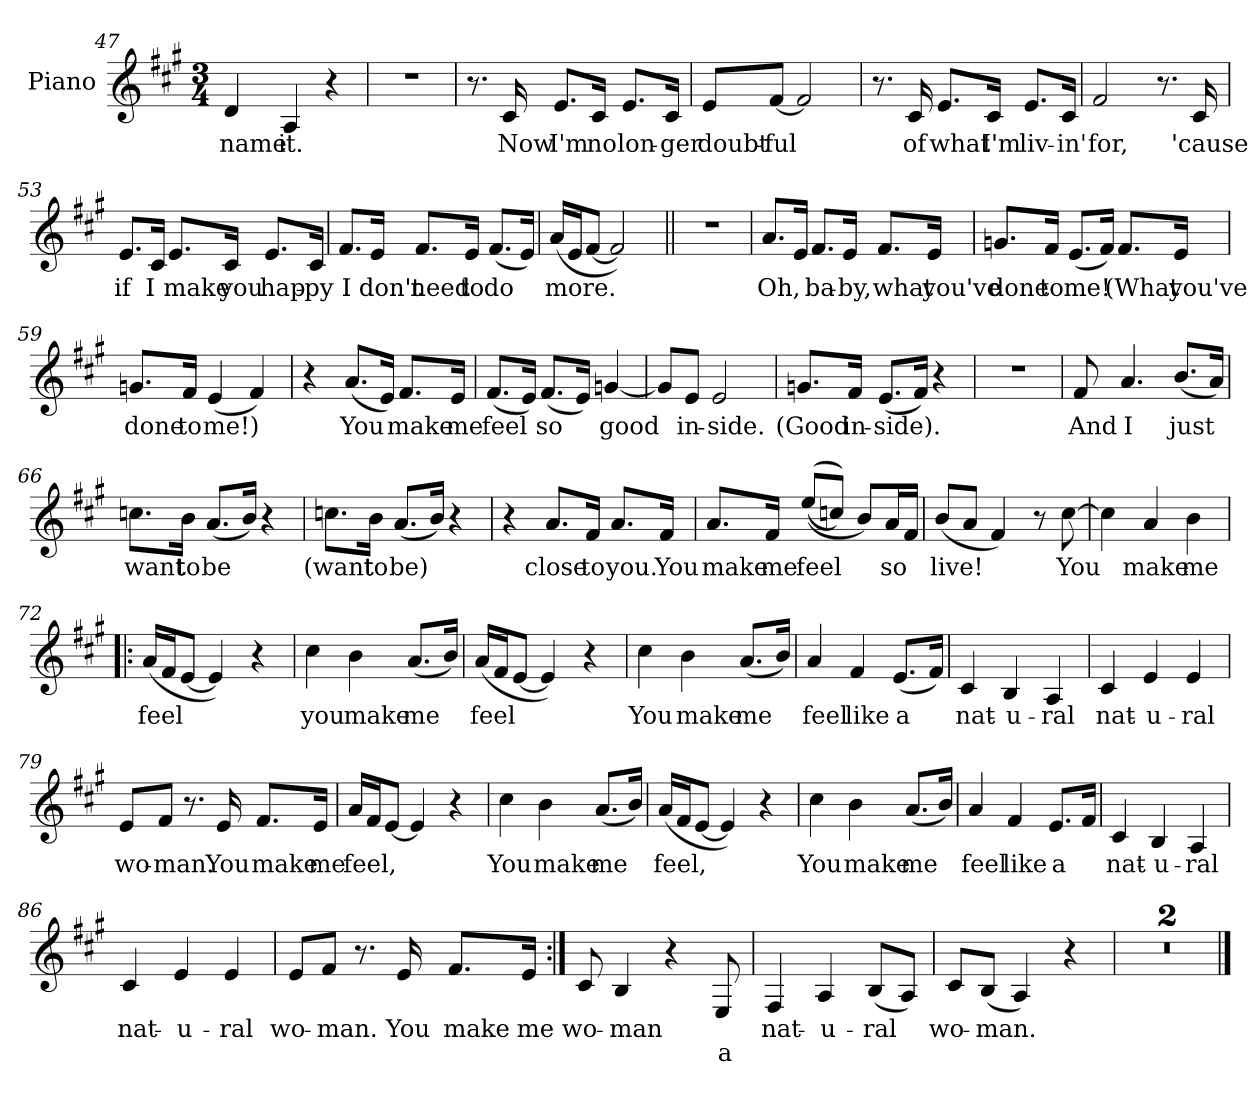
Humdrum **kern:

**kern	**text	**text
*part1	*part1	*part1
*staff1	*staff1	*staff1
*I"Piano	*	*
*I'Pno.	*	*
*clefG2	*	*
*k[f#c#g#]	*	*
*A:	*	*
*M3/4	*	*
=47	=47	=47
4d/	name	.
4A/	it.	.
4r	.	.
!!LO:LB:g=z
=48	=48	=48
2.r	.	.
=49	=49	=49
8.r	.	.
16c#/	Now	.
8.e/L	I'm	.
16c#/Jk	no	.
8.e/L	lon-	.
16c#/Jk	-ger	.
=50	=50	=50
8e/L	doubt-	.
[8f#/J	-ful	.
2f#/]	.	.
=51	=51	=51
8.r	.	.
16c#/	of	.
8.e/L	what	.
16c#/Jk	I'm	.
8.e/L	liv-	.
16c#/Jk	-in'	.
!!LO:LB:g=z
=52	=52	=52
2f#/	for,	.
8.r	.	.
16c#/	'cause	.
=53	=53	=53
8.e/L	if	.
16c#/Jk	I	.
8.e/L	make	.
16c#/Jk	you	.
8.e/L	hap-	.
16c#/Jk	-py	.
=54	=54	=54
8.f#/L	I	.
16e/Jk	don't	.
8.f#/L	need	.
16e/Jk	to	.
(8.f#/L	do	.
16e/Jk)	.	.
!!LO:LB:g=z
=55	=55	=55
(16a/LL	more.	.
16e/J	.	.
[8f#/J	.	.
2f#/])	.	.
=56||	=56||	=56||
2.r	.	.
=57	=57	=57
8.a/L	Oh,	.
16e/Jk	.	.
8.f#/L	ba-	.
16e/Jk	-by,	.
8.f#/L	what	.
16e/Jk	you've	.
!!LO:LB:g=z
=58	=58	=58
8.gn/L	done	.
16f#/Jk	to	.
(8.e/L	me!	.
16f#/Jk)	.	.
8.f#/L	(What	.
16e/Jk	you've	.
=59	=59	=59
8.gn/L	done	.
16f#/Jk	to	.
(4e/	me!)	.
4f#/)	.	.
=60	=60	=60
4r	.	.
(8.a/L	You	.
16e/Jk)	.	.
8.f#/L	make	.
16e/Jk	me	.
!!LO:LB:g=z
=61	=61	=61
(8.f#/L	feel	.
16e/Jk)	.	.
(8.f#/L	so	.
16e/Jk)	.	.
[4gn/	good	.
=62	=62	=62
8g/L]	.	.
8e/J	in-	.
2e/	-side.	.
=63	=63	=63
8.gn/L	(Good	.
16f#/Jk	in-	.
(8.e/L	-side).	.
16f#/Jk)	.	.
4r	.	.
=64	=64	=64
2.r	.	.
!!LO:LB:g=z
=65	=65	=65
8f#/	And	.
4.a/	I	.
(8.b/L	just	.
16a/Jk)	.	.
=66	=66	=66
8.ccn\L	want	.
16b\Jk	to	.
(8.a/L	be	.
16b/Jk)	.	.
4r	.	.
=67	=67	=67
8.ccn\L	(want	.
16b\Jk	to	.
(8.a/L	be)	.
16b/Jk)	.	.
4r	.	.
=68	=68	=68
4r	.	.
8.a/L	close	.
16f#/Jk	to	.
8.a/L	you.	.
16f#/Jk	You	.
!!LO:LB:g=z
=69	=69	=69
8.a/L	make	.
16f#/Jk	me	.
(((8ee/L	feel	.
8ccn/J))	.	.
8b/L)	.	.
16a/L	so	.
16f#/JJ	.	.
=70	=70	=70
(8b/L	live!	.
8a/J	.	.
4f#/)	.	.
8r	.	.
[8cc#\	You	.
=71	=71	=71
4cc#\]	.	.
4a/	make	.
4b\	me	.
=72!|:	=72!|:	=72!|:
(16a/LL	feel	.
16f#/J	.	.
[8e/J	.	.
4e/])	.	.
4r	.	.
!!LO:PB:g=z
=73	=73	=73
4cc#\	you	.
4b\	make	.
(8.a/L	me	.
16b/Jk)	.	.
=74	=74	=74
(16a/LL	feel	.
16f#/J	.	.
[8e/J	.	.
4e/])	.	.
4r	.	.
=75	=75	=75
4cc#\	You	.
4b\	make	.
(8.a/L	me	.
16b/Jk)	.	.
=76	=76	=76
4a/	feel	.
4f#/	like	.
(8.e/L	a	.
16f#/Jk)	.	.
!!LO:LB:g=z
=77	=77	=77
4c#/	nat-	.
4B/	-u-	.
4A/	-ral	.
=78	=78	=78
4c#/	nat-	.
4e/	-u-	.
4e/	-ral	.
=79	=79	=79
8e/L	wo-	.
8f#/J	-man.	.
8.r	.	.
16e/	You	.
8.f#/L	make	.
16e/Jk	me	.
=80	=80	=80
16a/LL	feel,	.
16f#/J	.	.
[8e/J	.	.
4e/]	.	.
4r	.	.
!!LO:LB:g=z
=81	=81	=81
4cc#\	You	.
4b\	make	.
(8.a/L	me	.
16b/Jk)	.	.
=82	=82	=82
(16a/LL	feel,	.
16f#/J	.	.
[8e/J	.	.
4e/])	.	.
4r	.	.
=83	=83	=83
4cc#\	You	.
4b\	make	.
(8.a/L	me	.
16b/Jk)	.	.
=84	=84	=84
4a/	feel	.
4f#/	like	.
8.e/L	a	.
16f#/Jk	.	.
!!LO:LB:g=z
=85	=85	=85
4c#/	nat-	.
4B/	-u-	.
4A/	-ral	.
=86	=86	=86
4c#/	nat-	.
4e/	-u-	.
4e/	-ral	.
=87	=87	=87
8e/L	wo-	.
8f#/J	-man.	.
8.r	.	.
16e/	You	.
8.f#/L	make	.
16e/Jk	me	.
=88:|!	=88:|!	=88:|!
8c#/	wo-	.
4B/	-man	.
4r	.	.
8E/	.	a
!!LO:LB:g=z
=89	=89	=89
4F#/	nat-	.
4A/	-u-	.
(8B/L	-ral	.
8A/J)	.	.
=90	=90	=90
8c#/L	wo-	.
(8B/J	-man.	.
4A/)	.	.
4r	.	.
=91	=91	=91
2.r	.	.
=92	=92	=92
2.r	.	.
==	==	==
*-	*-	*-
